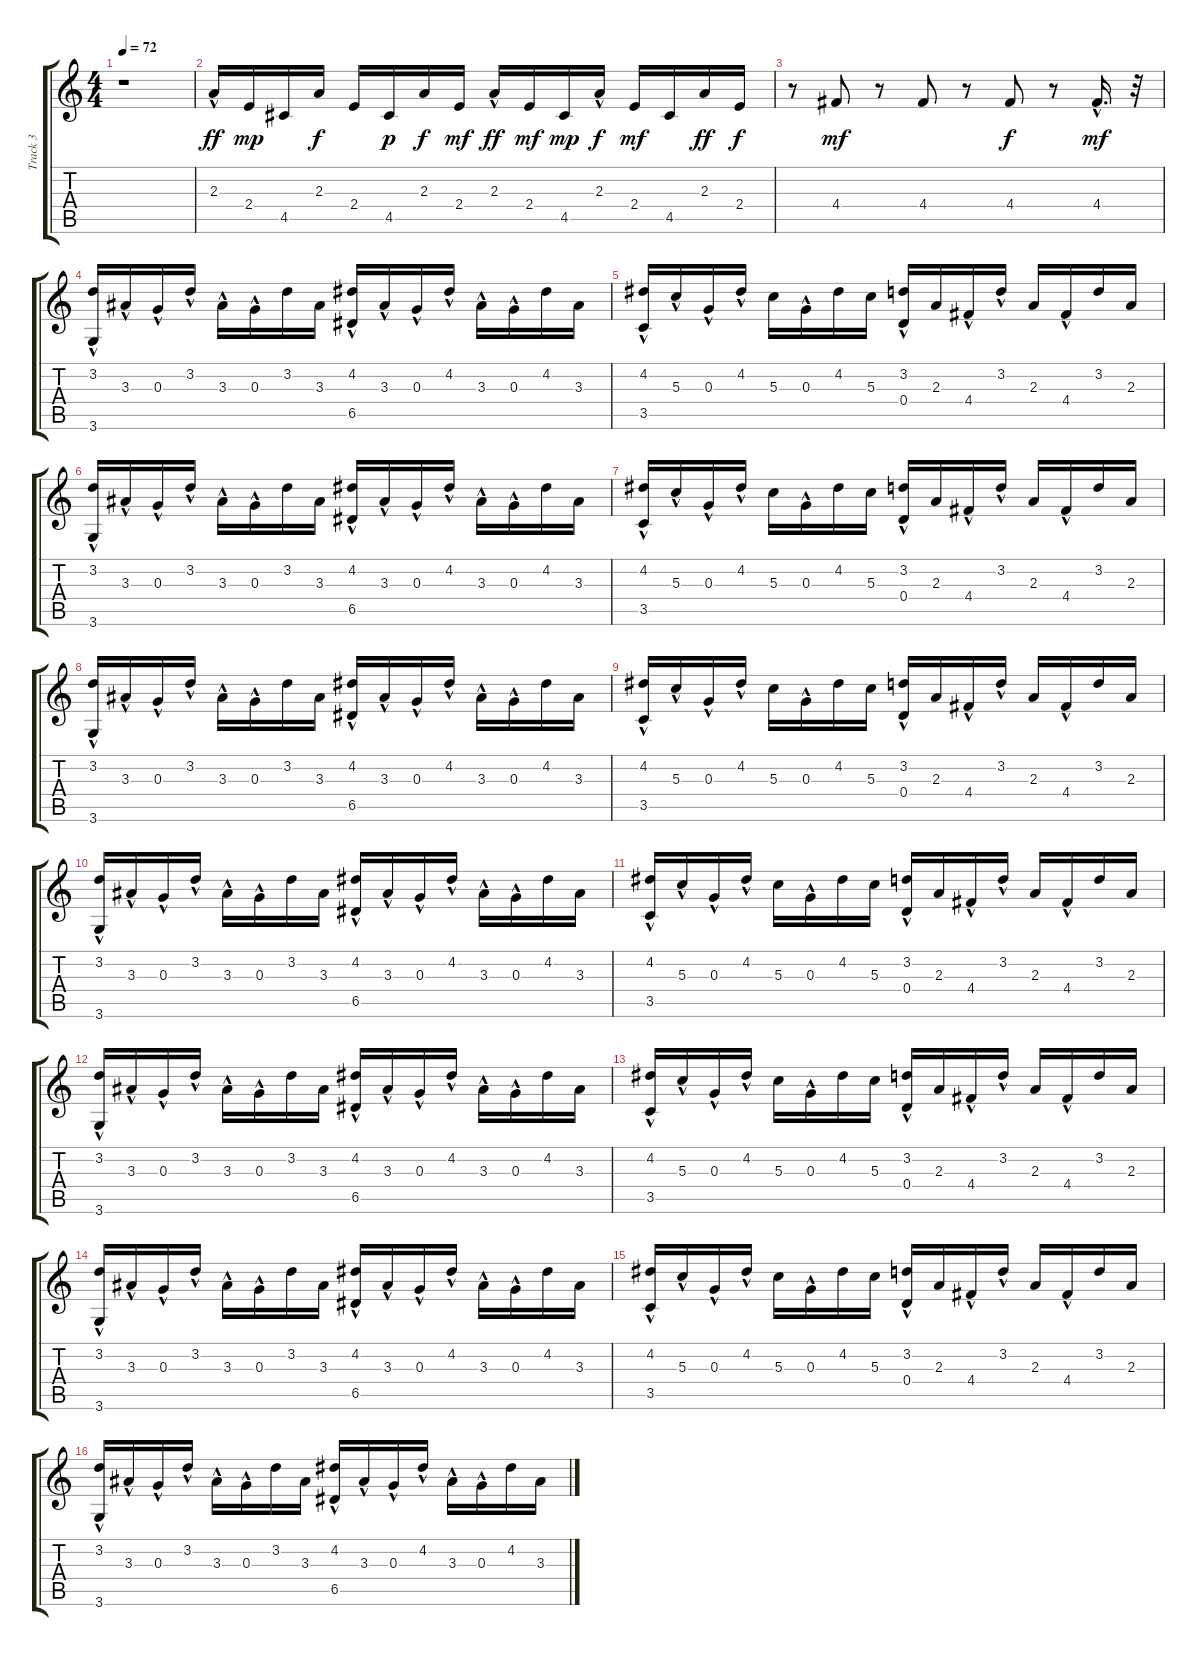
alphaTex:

\track ("Track 3" "Track 3") {instrument acousticguitarnylon}
\staff {score tabs}
\tuning (E4 B3 G3 D3 A2 E2) {hide}
\ts (4 4)
\tempo 72
\clef g2
\ks c
r.1{dy p} |
2.3{hac}.16{dy ff} 2.4.16{dy mp} 4.5.16 2.3.16{dy f} 2.4.16 4.5.16{dy p} 2.3.16{dy f} 2.4.16{dy mf} 2.3{hac}.16{dy ff} 2.4.16{dy mf} 4.5.16{dy mp} 2.3{hac}.16{dy f} 2.4.16{dy mf} 4.5.16 2.3.16{dy ff} 2.4.16{dy f} |
r.8 4.4.8{dy mf} r.8 4.4.8 r.8 4.4.8{dy f} r.8 4.4{hac}.16{d dy mf} r.32 |
(3.2{hac} 3.6).16 3.3{hac}.16 0.3{hac}.16 3.2{hac}.16 3.3{hac}.16 0.3{hac}.16 3.2.16 3.3.16 (4.2{hac} 6.5).16 3.3{hac}.16 0.3{hac}.16 4.2{hac}.16 3.3{hac}.16 0.3{hac}.16 4.2.16 3.3.16 |
(4.2{hac} 3.5).16 5.3{hac}.16 0.3{hac}.16 4.2{hac}.16 5.3.16 0.3{hac}.16 4.2.16 5.3.16 (3.2{hac} 0.4).16 2.3.16 4.4{hac}.16 3.2{hac}.16 2.3.16 4.4{hac}.16 3.2.16 2.3.16 |
(3.2{hac} 3.6).16 3.3{hac}.16 0.3{hac}.16 3.2{hac}.16 3.3{hac}.16 0.3{hac}.16 3.2.16 3.3.16 (4.2{hac} 6.5).16 3.3{hac}.16 0.3{hac}.16 4.2{hac}.16 3.3{hac}.16 0.3{hac}.16 4.2.16 3.3.16 |
(4.2{hac} 3.5).16 5.3{hac}.16 0.3{hac}.16 4.2{hac}.16 5.3.16 0.3{hac}.16 4.2.16 5.3.16 (3.2{hac} 0.4).16 2.3.16 4.4{hac}.16 3.2{hac}.16 2.3.16 4.4{hac}.16 3.2.16 2.3.16 |
(3.2{hac} 3.6).16 3.3{hac}.16 0.3{hac}.16 3.2{hac}.16 3.3{hac}.16 0.3{hac}.16 3.2.16 3.3.16 (4.2{hac} 6.5).16 3.3{hac}.16 0.3{hac}.16 4.2{hac}.16 3.3{hac}.16 0.3{hac}.16 4.2.16 3.3.16 |
(4.2{hac} 3.5).16 5.3{hac}.16 0.3{hac}.16 4.2{hac}.16 5.3.16 0.3{hac}.16 4.2.16 5.3.16 (3.2{hac} 0.4).16 2.3.16 4.4{hac}.16 3.2{hac}.16 2.3.16 4.4{hac}.16 3.2.16 2.3.16 |
(3.2{hac} 3.6).16 3.3{hac}.16 0.3{hac}.16 3.2{hac}.16 3.3{hac}.16 0.3{hac}.16 3.2.16 3.3.16 (4.2{hac} 6.5).16 3.3{hac}.16 0.3{hac}.16 4.2{hac}.16 3.3{hac}.16 0.3{hac}.16 4.2.16 3.3.16 |
(4.2{hac} 3.5).16 5.3{hac}.16 0.3{hac}.16 4.2{hac}.16 5.3.16 0.3{hac}.16 4.2.16 5.3.16 (3.2{hac} 0.4).16 2.3.16 4.4{hac}.16 3.2{hac}.16 2.3.16 4.4{hac}.16 3.2.16 2.3.16 |
(3.2{hac} 3.6).16 3.3{hac}.16 0.3{hac}.16 3.2{hac}.16 3.3{hac}.16 0.3{hac}.16 3.2.16 3.3.16 (4.2{hac} 6.5).16 3.3{hac}.16 0.3{hac}.16 4.2{hac}.16 3.3{hac}.16 0.3{hac}.16 4.2.16 3.3.16 |
(4.2{hac} 3.5).16 5.3{hac}.16 0.3{hac}.16 4.2{hac}.16 5.3.16 0.3{hac}.16 4.2.16 5.3.16 (3.2{hac} 0.4).16 2.3.16 4.4{hac}.16 3.2{hac}.16 2.3.16 4.4{hac}.16 3.2.16 2.3.16 |
(3.2{hac} 3.6).16 3.3{hac}.16 0.3{hac}.16 3.2{hac}.16 3.3{hac}.16 0.3{hac}.16 3.2.16 3.3.16 (4.2{hac} 6.5).16 3.3{hac}.16 0.3{hac}.16 4.2{hac}.16 3.3{hac}.16 0.3{hac}.16 4.2.16 3.3.16 |
(4.2{hac} 3.5).16 5.3{hac}.16 0.3{hac}.16 4.2{hac}.16 5.3.16 0.3{hac}.16 4.2.16 5.3.16 (3.2{hac} 0.4).16 2.3.16 4.4{hac}.16 3.2{hac}.16 2.3.16 4.4{hac}.16 3.2.16 2.3.16 |
(3.2{hac} 3.6).16 3.3{hac}.16 0.3{hac}.16 3.2{hac}.16 3.3{hac}.16 0.3{hac}.16 3.2.16 3.3.16 (4.2{hac} 6.5).16 3.3{hac}.16 0.3{hac}.16 4.2{hac}.16 3.3{hac}.16 0.3{hac}.16 4.2.16 3.3.16
